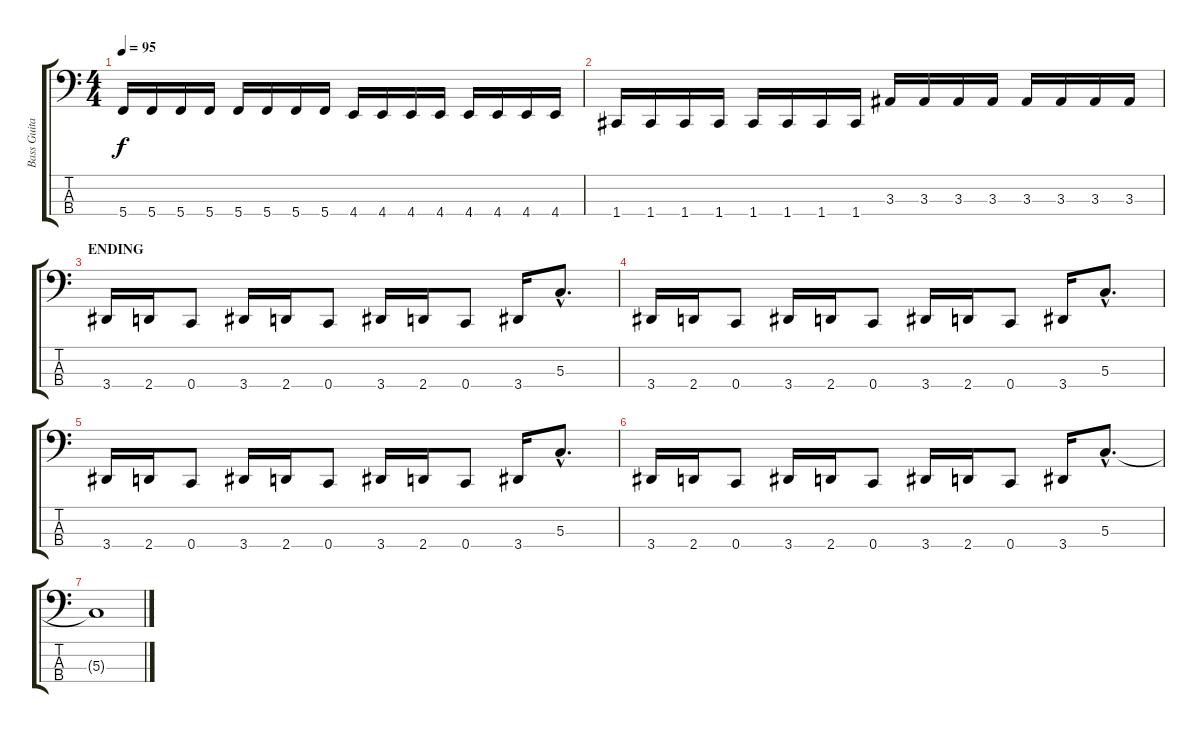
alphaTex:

\track ("Bass Guitar" "Bass Guita") {instrument electricbasspick}
\staff {score tabs}
\tuning (F2 C2 G1 C1) {hide}
\ts (4 4)
\tempo 95
\clef f4
\ks c
5.4.16{dy f} 5.4.16 5.4.16 5.4.16 5.4.16 5.4.16 5.4.16 5.4.16 4.4.16 4.4.16 4.4.16 4.4.16 4.4.16 4.4.16 4.4.16 4.4.16 |
1.4.16 1.4.16 1.4.16 1.4.16 1.4.16 1.4.16 1.4.16 1.4.16 3.3.16 3.3.16 3.3.16 3.3.16 3.3.16 3.3.16 3.3.16 3.3.16 |
\section ("" "ENDING")
3.4.16 2.4.16 0.4.8 3.4.16 2.4.16 0.4.8 3.4.16 2.4.16 0.4.8 3.4.16 5.3{hac}.8{d} |
3.4.16 2.4.16 0.4.8 3.4.16 2.4.16 0.4.8 3.4.16 2.4.16 0.4.8 3.4.16 5.3{hac}.8{d} |
3.4.16 2.4.16 0.4.8 3.4.16 2.4.16 0.4.8 3.4.16 2.4.16 0.4.8 3.4.16 5.3{hac}.8{d} |
3.4.16 2.4.16 0.4.8 3.4.16 2.4.16 0.4.8 3.4.16 2.4.16 0.4.8 3.4.16 5.3{hac}.8{d} |
5.3{t}.1
